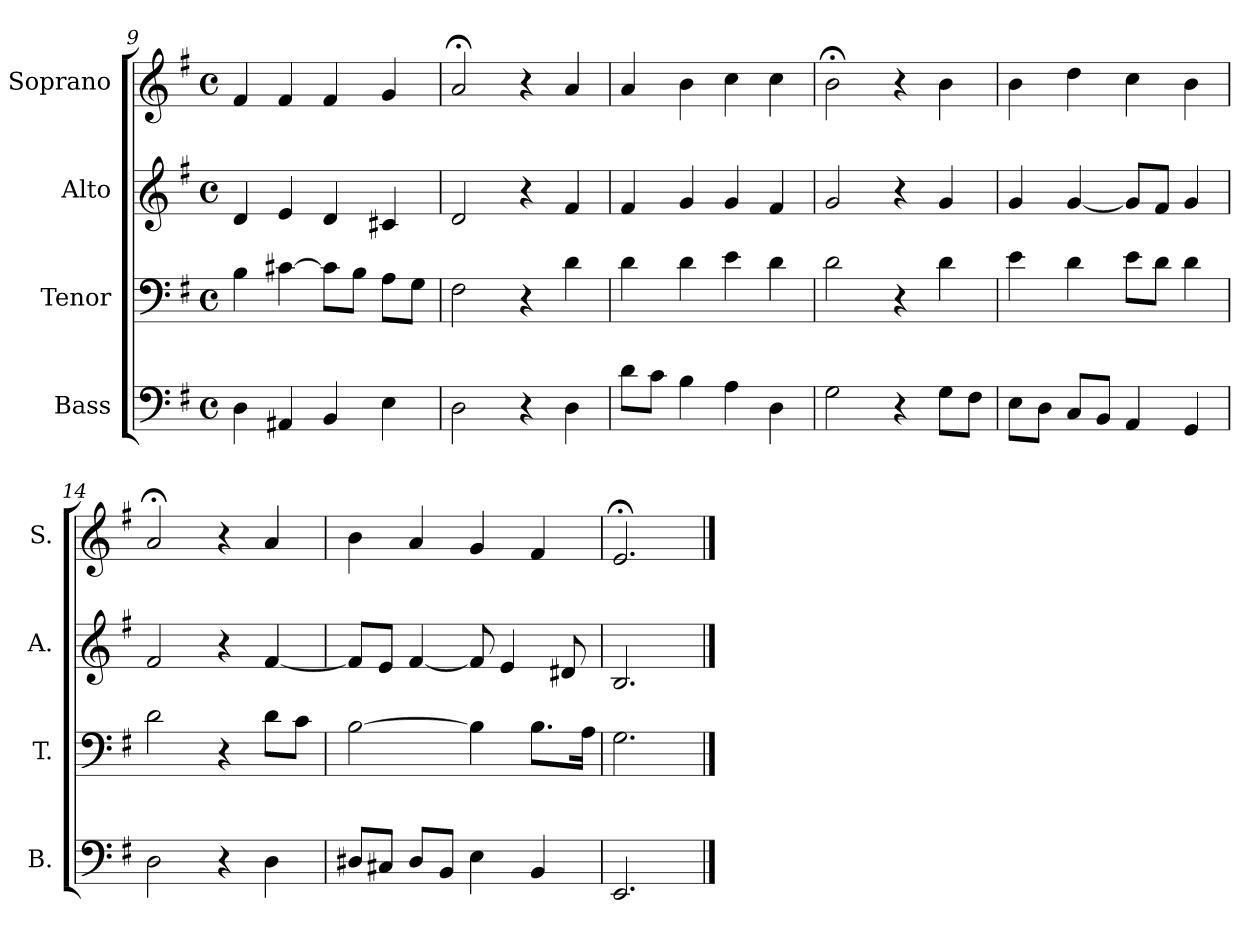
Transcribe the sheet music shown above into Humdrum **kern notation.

**kern	**kern	**kern	**kern
*part4	*part3	*part2	*part1
*staff4	*staff3	*staff2	*staff1
*I"Bass	*I"Tenor	*I"Alto	*I"Soprano
*I'B.	*I'T.	*I'A.	*I'S.
*clefF4	*clefF4	*clefG2	*clefG2
*k[f#]	*k[f#]	*k[f#]	*k[f#]
*e:	*e:	*e:	*e:
*M4/4	*M4/4	*M4/4	*M4/4
*met(c)	*met(c)	*met(c)	*met(c)
=9	=9	=9	=9
4D\	4B\	4d/	4f#/
4AA#X/	[4c#X\	4e/	4f#/
4BB/	8c#\L]	4d/	4f#/
.	8B\J	.	.
4E\	8A\L	4c#X/	4g/
.	8G\J	.	.
=10	=10	=10	=10
2D\	2F#\	2d/	2a;</
4r	4r	4r	4r
4D\	4d\	4f#/	4a/
=11	=11	=11	=11
8d\L	4d\	4f#/	4a/
8c\J	.	.	.
4B\	4d\	4g/	4b\
4A\	4e\	4g/	4cc\
4D\	4d\	4f#/	4cc\
!!LO:PB:g=z
=12	=12	=12	=12
2G\	2d\	2g/	2b;<\
4r	4r	4r	4r
8G\L	4d\	4g/	4b\
8F#\J	.	.	.
=13	=13	=13	=13
8E\L	4e\	4g/	4b\
8D\J	.	.	.
8C/L	4d\	[4g/	4dd\
8BB/J	.	.	.
4AA/	8e\L	8g/L]	4cc\
.	8d\J	8f#/J	.
4GG/	4d\	4g/	4b\
=14	=14	=14	=14
2D\	2d\	2f#/	2a;</
4r	4r	4r	4r
4D\	8d\L	[4f#/	4a/
.	8c\J	.	.
=15	=15	=15	=15
8D#X/L	[2B\	8f#/L]	4b\
8C#X/J	.	8e/J	.
8D#/L	.	[4f#/	4a/
8BB/J	.	.	.
4E\	4B\]	8f#/]	4g/
.	.	4e/	.
4BB/	8.B\L	.	4f#/
.	.	8d#X/	.
.	16A\Jk	.	.
=16	=16	=16	=16
2.EE/	2.G\	2.B/	2.e;</
==	==	==	==
*-	*-	*-	*-
